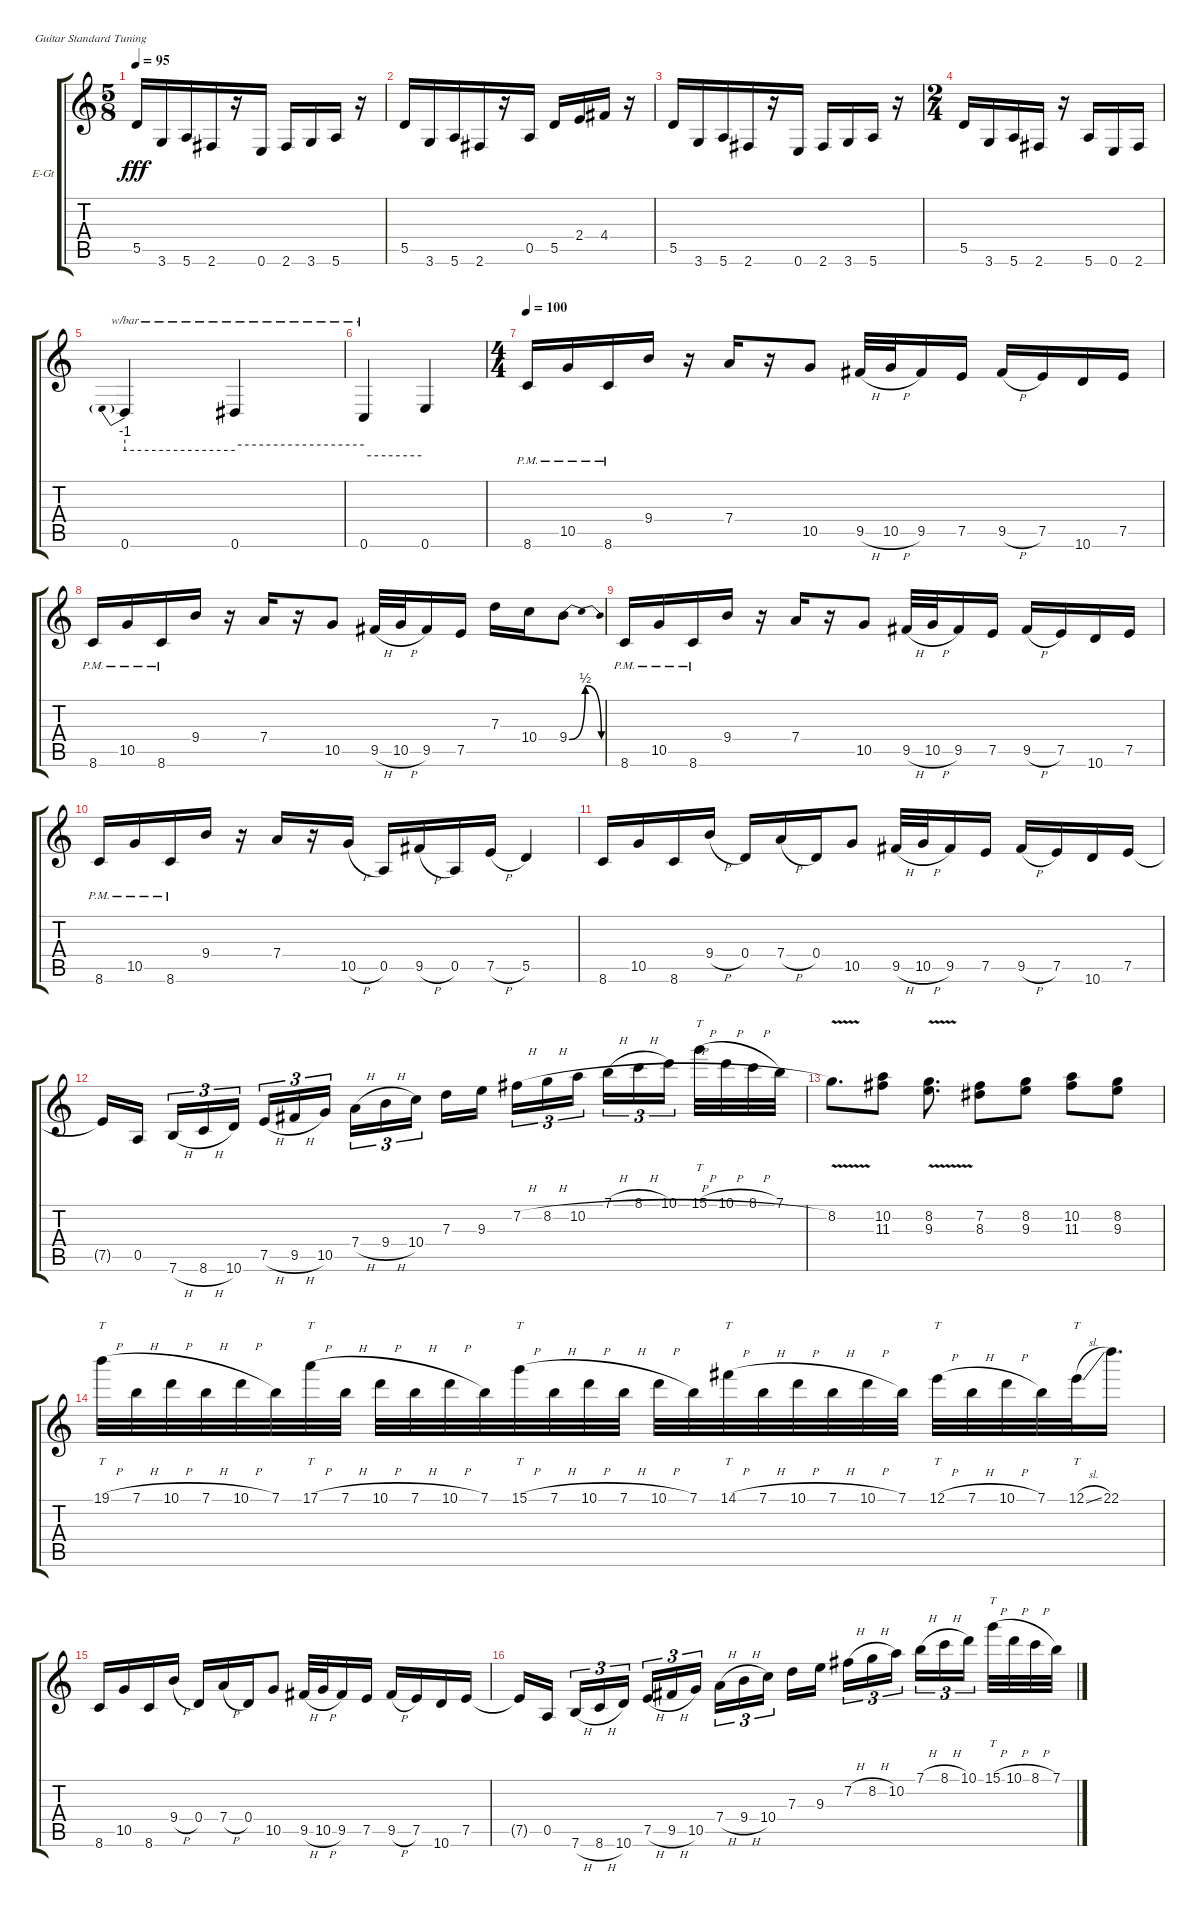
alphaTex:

\bracketExtendMode groupsimilarinstruments
\firstSystemTrackNameOrientation horizontal
\otherSystemsTrackNameOrientation horizontal
\track ("Thomas Erak" "E-Gt") {instrument overdrivenguitar}
\staff {score tabs}
\tuning (E4 B3 G3 D3 A2 E2)
\ts (5 8)
\tempo 95
\clef g2
\ks c
5.5.16{dy fff} 3.6.16 5.6.16 2.6.16 r.16 0.6.16 2.6.16 3.6.16 5.6.16 r.16 |
5.5.16 3.6.16 5.6.16 2.6.16 r.16 0.5.16 5.5.16 2.4.16 4.4.16 r.16 |
5.5.16 3.6.16 5.6.16 2.6.16 r.16 0.6.16 2.6.16 3.6.16 5.6.16 r.16 |
\ts (2 4)
\beaming (8 2 2)
5.5.16 3.6.16 5.6.16 2.6.16 r.16 5.6.16 0.6.16 2.6.16 |
0.6.4{tbe (predive default 0 -4 60 -4)} 0.6.4{tbe (hold default 0 -2 60 -2)} |
0.6.4{tbe (hold default 0 -8 60 -8)} 0.6.4 |
\ts (4 4)
\beaming (8 2 2 2 2)
\tempo 100
8.6{pm}.16 10.5{pm}.16 8.6{pm}.16 9.4.16 r.16 7.4.16 r.16 10.5.8 9.5{h}.32 10.5{h}.32 9.5.16 7.5.16 9.5{h}.16 7.5.16 10.6.16 7.5.16 |
8.6{pm}.16 10.5{pm}.16 8.6{pm}.16 9.4.16 r.16 7.4.16 r.16 10.5.8 9.5{h}.32 10.5{h}.32 9.5.16 7.5.16 7.3.16 10.4.16 9.4{be (bendrelease 0 0 30 2 30 2 60 0)}.8 |
8.6{pm}.16 10.5{pm}.16 8.6{pm}.16 9.4.16 r.16 7.4.16 r.16 10.5.8 9.5{h}.32 10.5{h}.32 9.5.16 7.5.16 9.5{h}.16 7.5.16 10.6.16 7.5.16 |
8.6{pm}.16 10.5{pm}.16 8.6{pm}.16 9.4.16 r.16 7.4.16 r.16 10.5{h}.16 0.5.16 9.5{h}.16 0.5.16 7.5{h}.16 5.5.4 |
8.6.16 10.5.16 8.6.16 9.4{h}.16 0.4.16 7.4{h}.16 0.4.16 10.5.8 9.5{h}.32 10.5{h}.32 9.5.16 7.5.16 9.5{h}.16 7.5.16 10.6.16 7.5.16 |
7.5{t}.16 0.5.16 7.6{h}.16{tu (3 2)} 8.6{h}.16{tu (3 2)} 10.6.16{tu (3 2)} 7.5{h}.16{tu (3 2)} 9.5{h}.16{tu (3 2)} 10.5.16{tu (3 2)} 7.4{h}.16{tu (3 2)} 9.4{h}.16{tu (3 2)} 10.4.16{tu (3 2)} 7.3.16 9.3.16 7.2{h}.16{tu (3 2)} 8.2{h}.16{tu (3 2)} 10.2{h}.16{tu (3 2)} 7.1{h}.16{tu (3 2)} 8.1{h}.16{tu (3 2)} 10.1.16{tu (3 2)} 15.1{h}.32{tt} 10.1{h}.32 8.1{h}.32 7.1.32 |
8.2{v}.8{d} (10.2 11.3).8 (8.2{v} 9.3{v}).8{d} (7.2 8.3).8 (8.2 9.3).8 (10.2 11.3).8 (8.2 9.3).8 |
19.1{h}.32{tt} 7.1{h}.32 10.1{h}.32 7.1{h}.32 10.1{h}.32 7.1.32 17.1{h}.32{tt} 7.1{h}.32 10.1{h}.32 7.1{h}.32 10.1{h}.32 7.1.32 15.1{h}.32{tt} 7.1{h}.32 10.1{h}.32 7.1{h}.32 10.1{h}.32 7.1.32 14.1{h}.32{tt} 7.1{h}.32 10.1{h}.32 7.1{h}.32 10.1{h}.32 7.1.32 12.1{h}.32{tt} 7.1{h}.32 10.1{h}.32 7.1.32 12.1{sl}.32{tt} 22.1.16{d} |
8.6.16 10.5.16 8.6.16 9.4{h}.16 0.4.16 7.4{h}.16 0.4.16 10.5.8 9.5{h}.32 10.5{h}.32 9.5.16 7.5.16 9.5{h}.16 7.5.16 10.6.16 7.5.16 |
7.5{t}.16 0.5.16 7.6{h}.16{tu (3 2)} 8.6{h}.16{tu (3 2)} 10.6.16{tu (3 2)} 7.5{h}.16{tu (3 2)} 9.5{h}.16{tu (3 2)} 10.5.16{tu (3 2)} 7.4{h}.16{tu (3 2)} 9.4{h}.16{tu (3 2)} 10.4.16{tu (3 2)} 7.3.16 9.3.16 7.2{h}.16{tu (3 2)} 8.2{h}.16{tu (3 2)} 10.2{h}.16{tu (3 2)} 7.1{h}.16{tu (3 2)} 8.1{h}.16{tu (3 2)} 10.1.16{tu (3 2)} 15.1{h}.32{tt} 10.1{h}.32 8.1{h}.32 7.1.32
